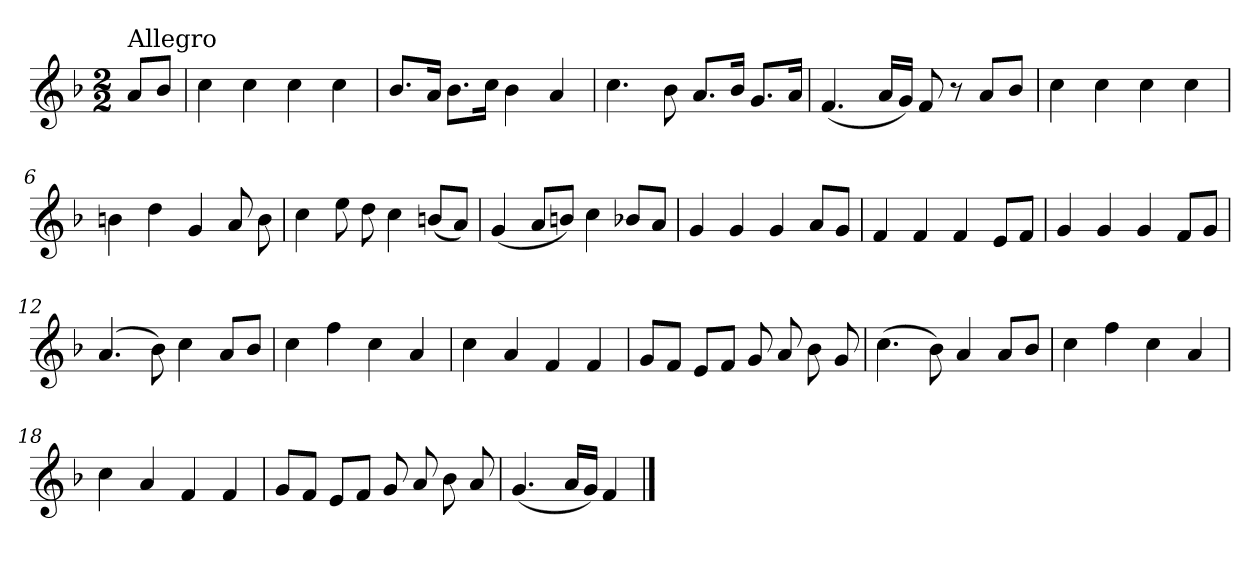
**kern
*part1
*staff1
*clefG2
*k[b-]
*F:
*M2/2
=
!LO:TX:a:t=Allegro
8a/L
8b-/J
=1
4cc\
4cc\
4cc\
4cc\
=2
8.b-/L
16a/Jk
8.b-\L
16cc\Jk
4b-\
4a/
=3
4.cc\
8b-\
8.a/L
16b-/Jk
8.g/L
16a/Jk
=4
(<4.f/
16a/LL
16g/JJ)
8f/
8r
8a/L
8b-/J
!!LO:LB:g=z
=5
4cc\
4cc\
4cc\
4cc\
=6
4bn\
4dd\
4g/
8a/
8b\
=7
4cc\
8ee\
8dd\
4cc\
(<8bn/L
8a/J)
=8
(<4g/
8a/L
8bn/J)
4cc\
8b-X/L
8a/J
=9
4g/
4g/
4g/
8a/L
8g/J
!!LO:LB:g=z
=10
4f/
4f/
4f/
8e/L
8f/J
=11
4g/
4g/
4g/
8f/L
8g/J
=12
(>4.a/
8b-\)
4cc\
8a/L
8b-/J
=13
4cc\
4ff\
4cc\
4a/
=14
4cc\
4a/
4f/
4f/
!!LO:LB:g=z
=15
8g/L
8f/J
8e/L
8f/J
8g/
8a/
8b-\
8g/
=16
(>4.cc\
8b-\)
4a/
8a/L
8b-/J
=17
4cc\
4ff\
4cc\
4a/
=18
4cc\
4a/
4f/
4f/
=19
8g/L
8f/J
8e/L
8f/J
8g/
8a/
8b-\
8a/
!!LO:LB:g=z
=20
(<4.g/
16a/LL
16g/JJ)
4f/
==
*-
